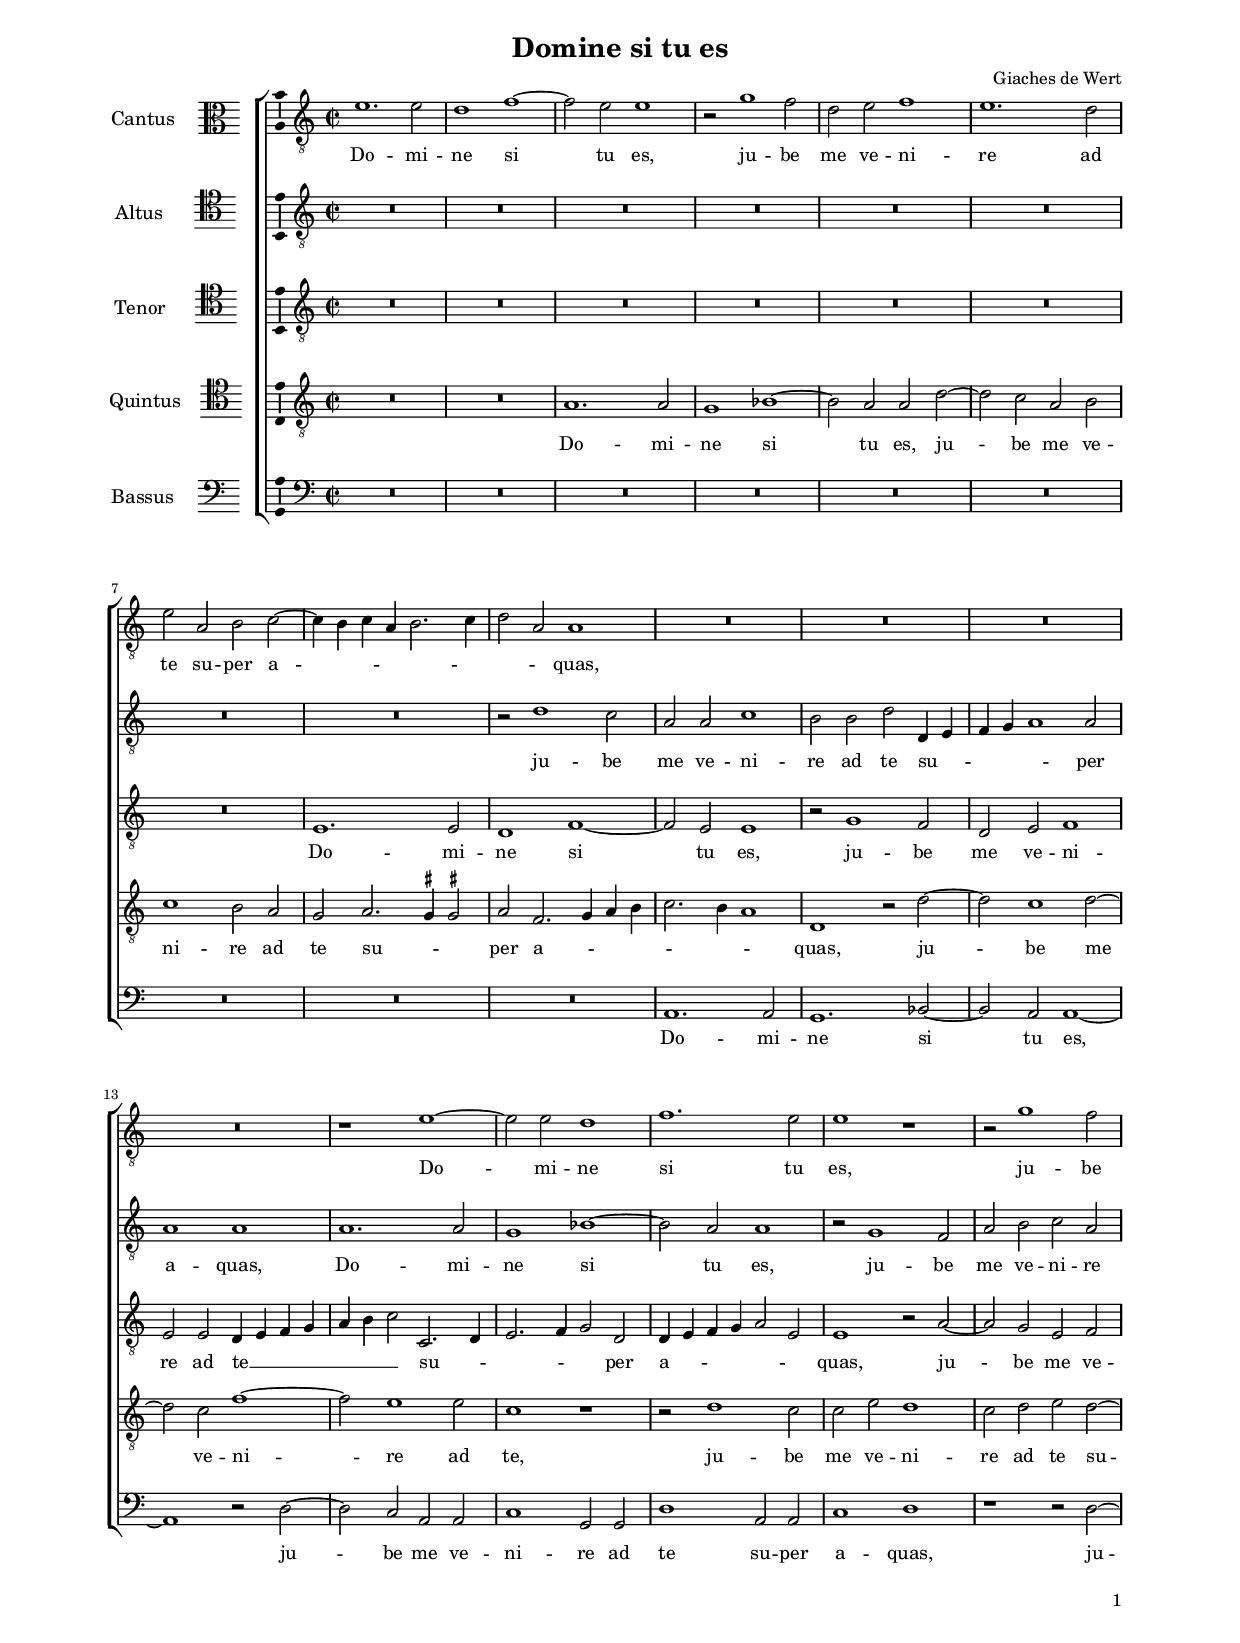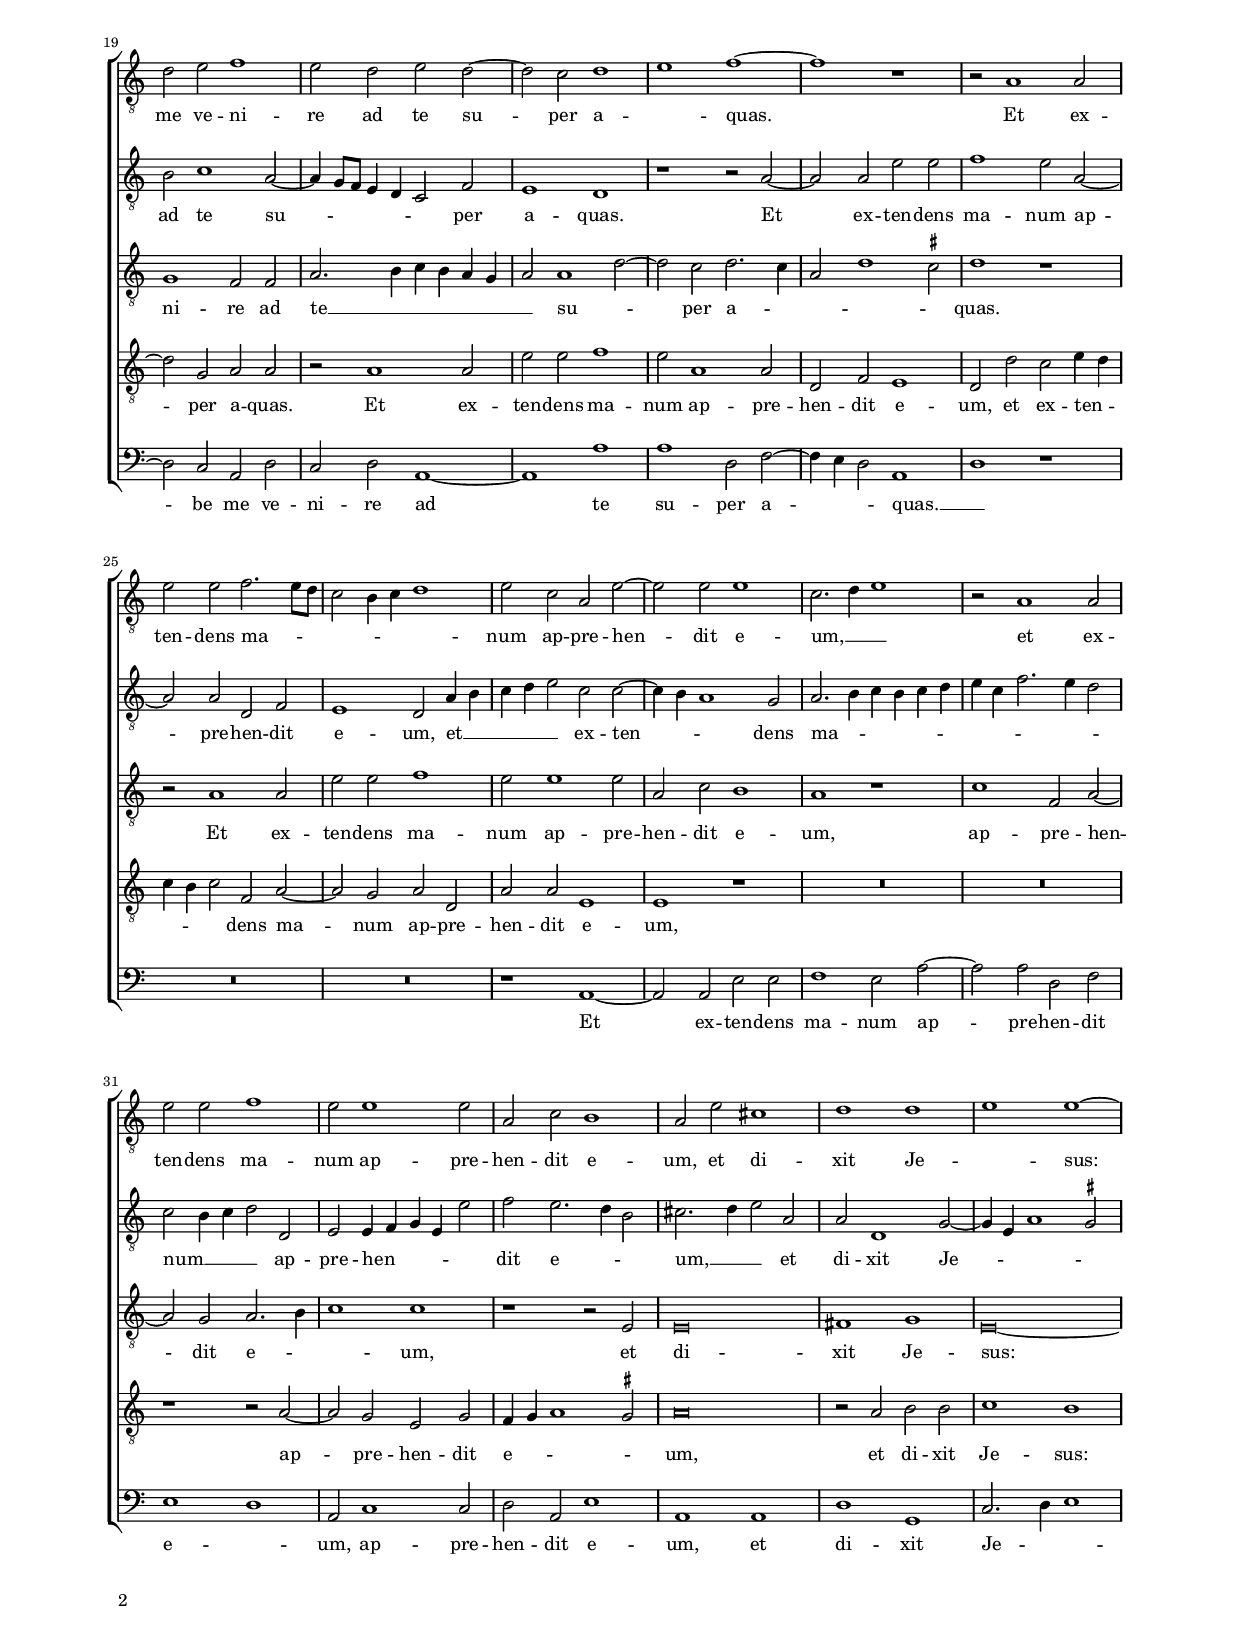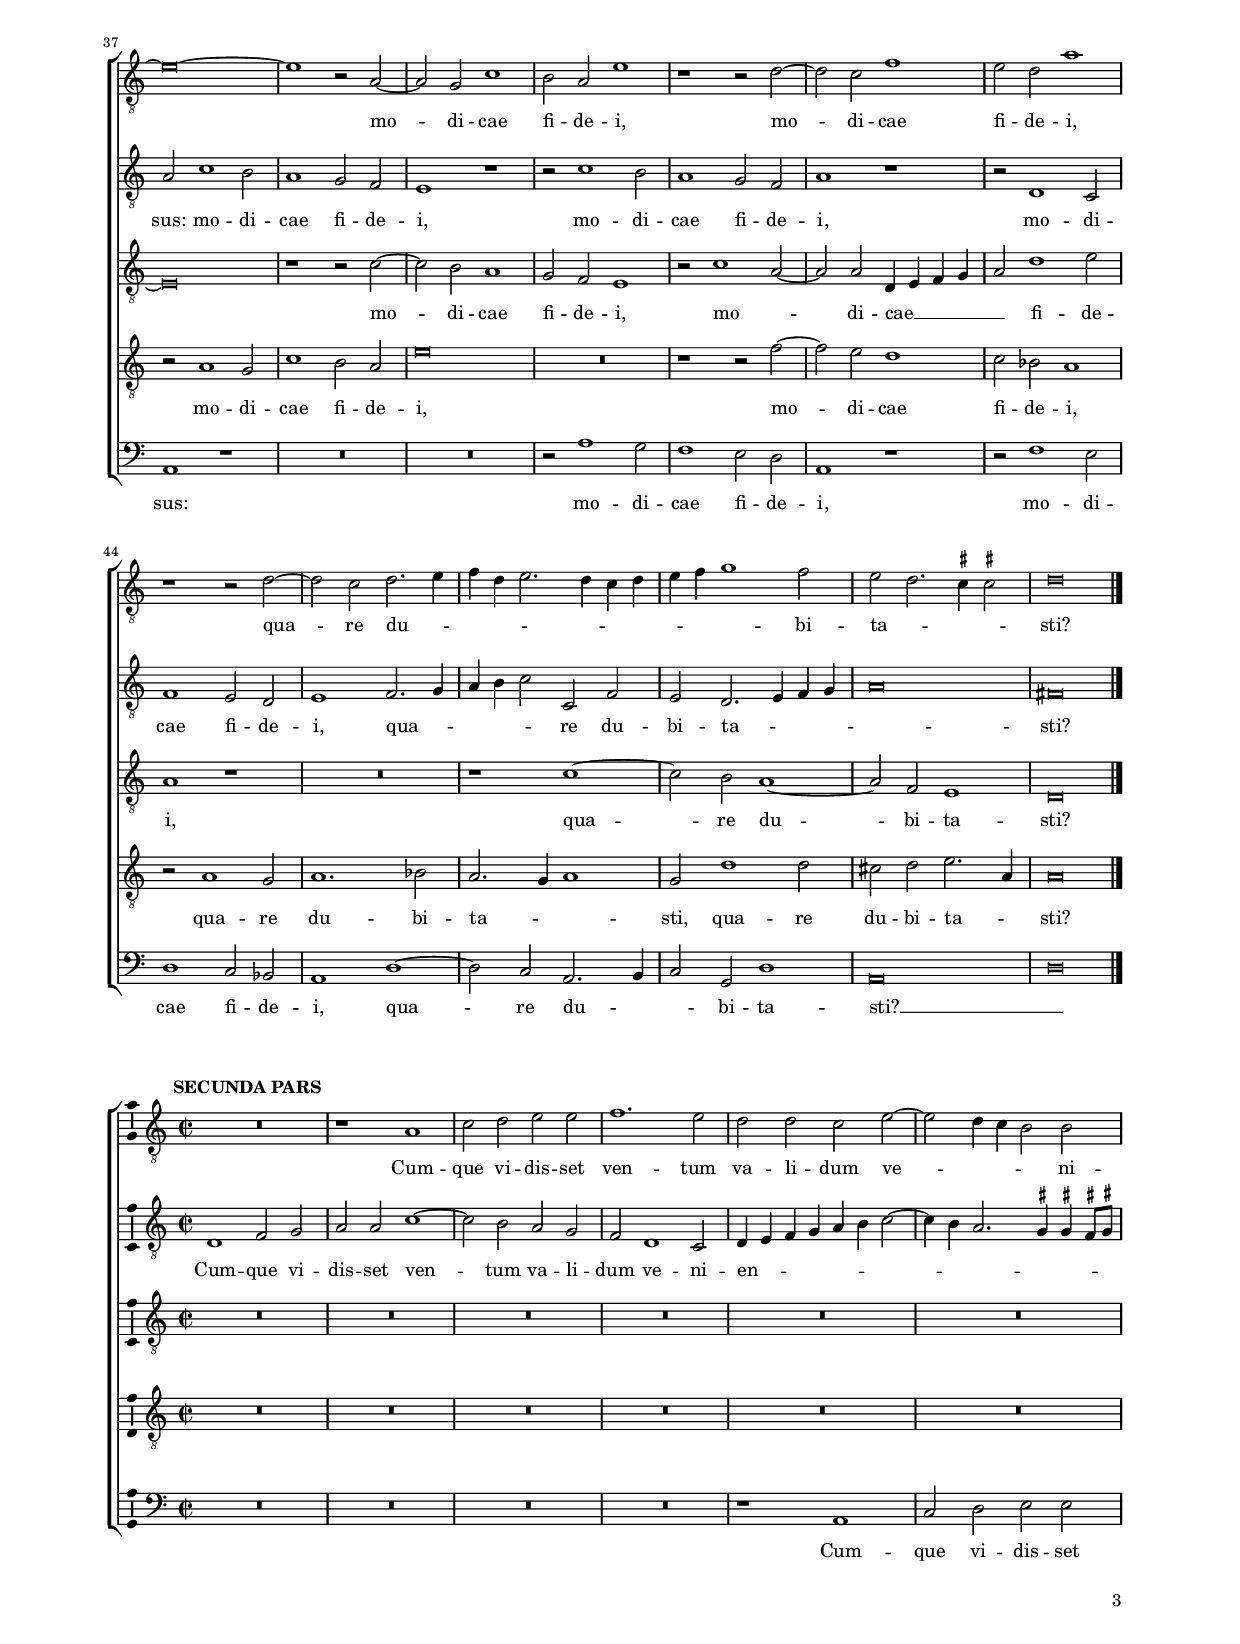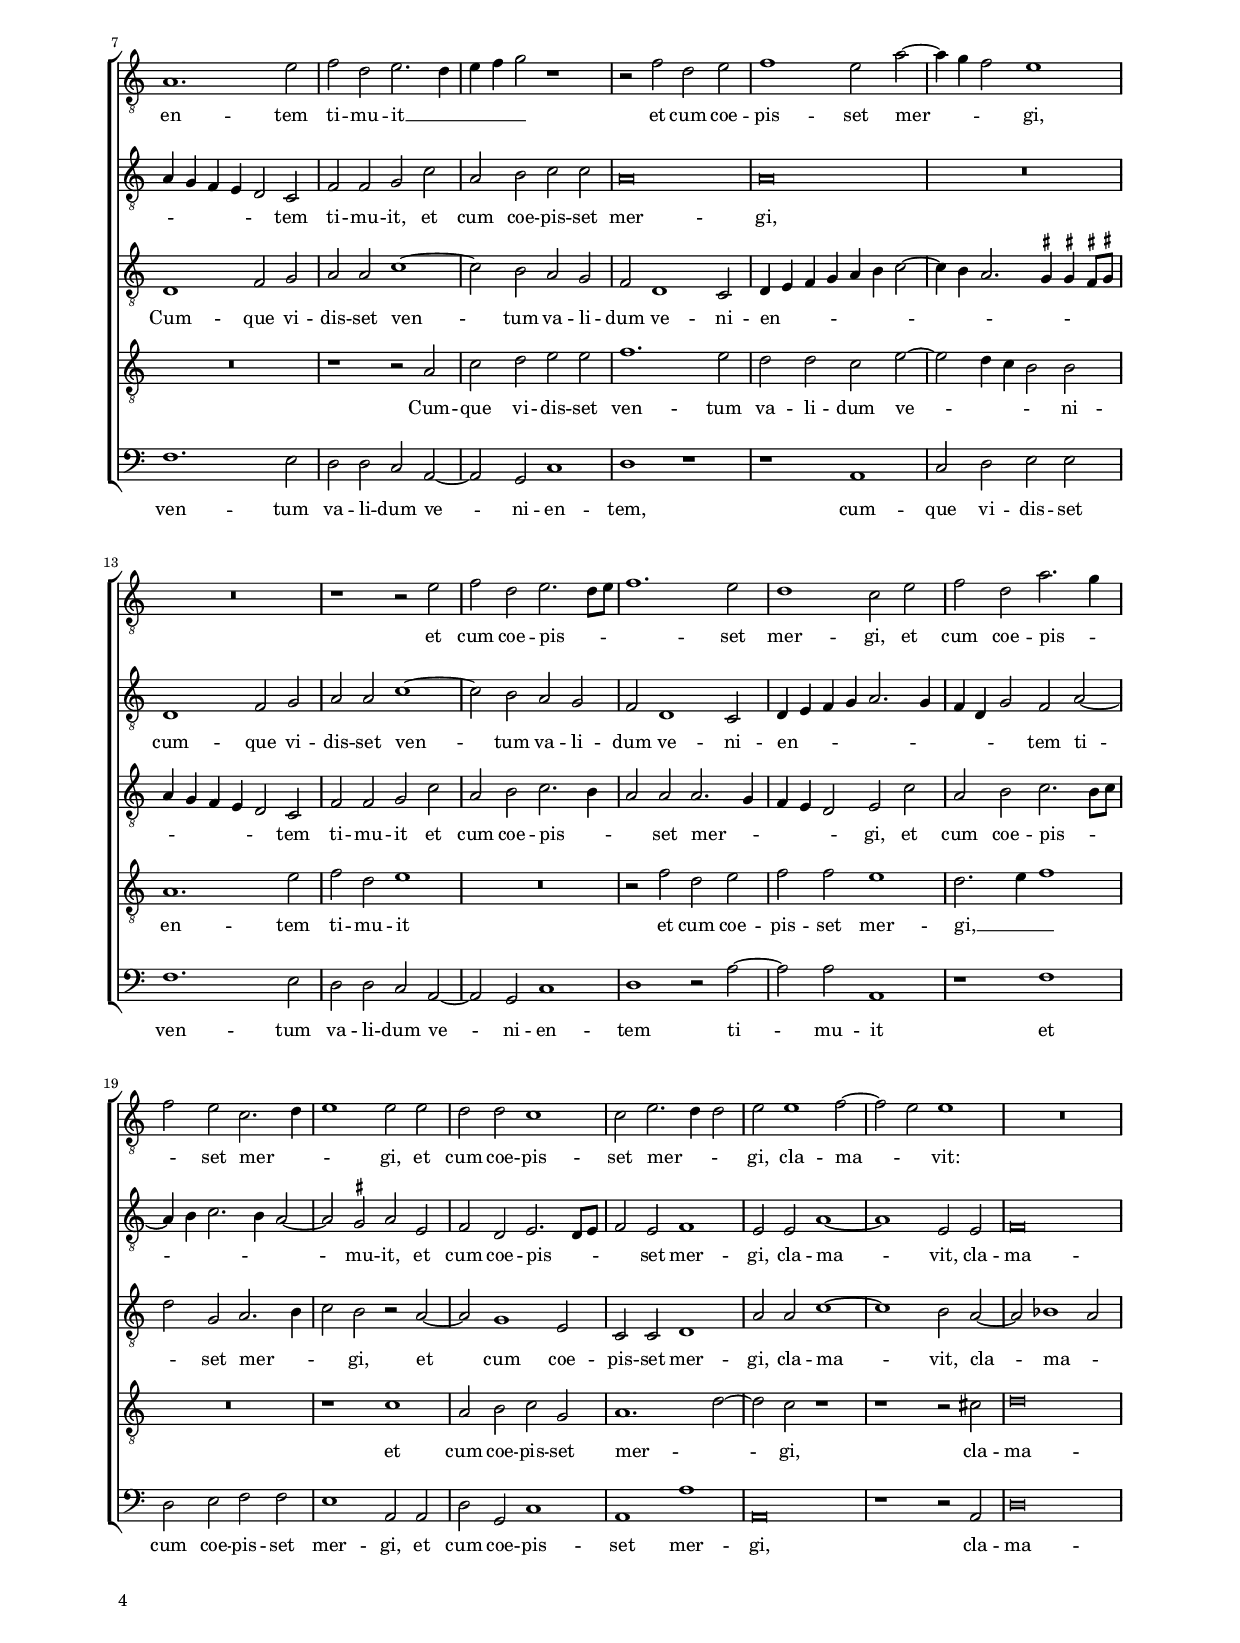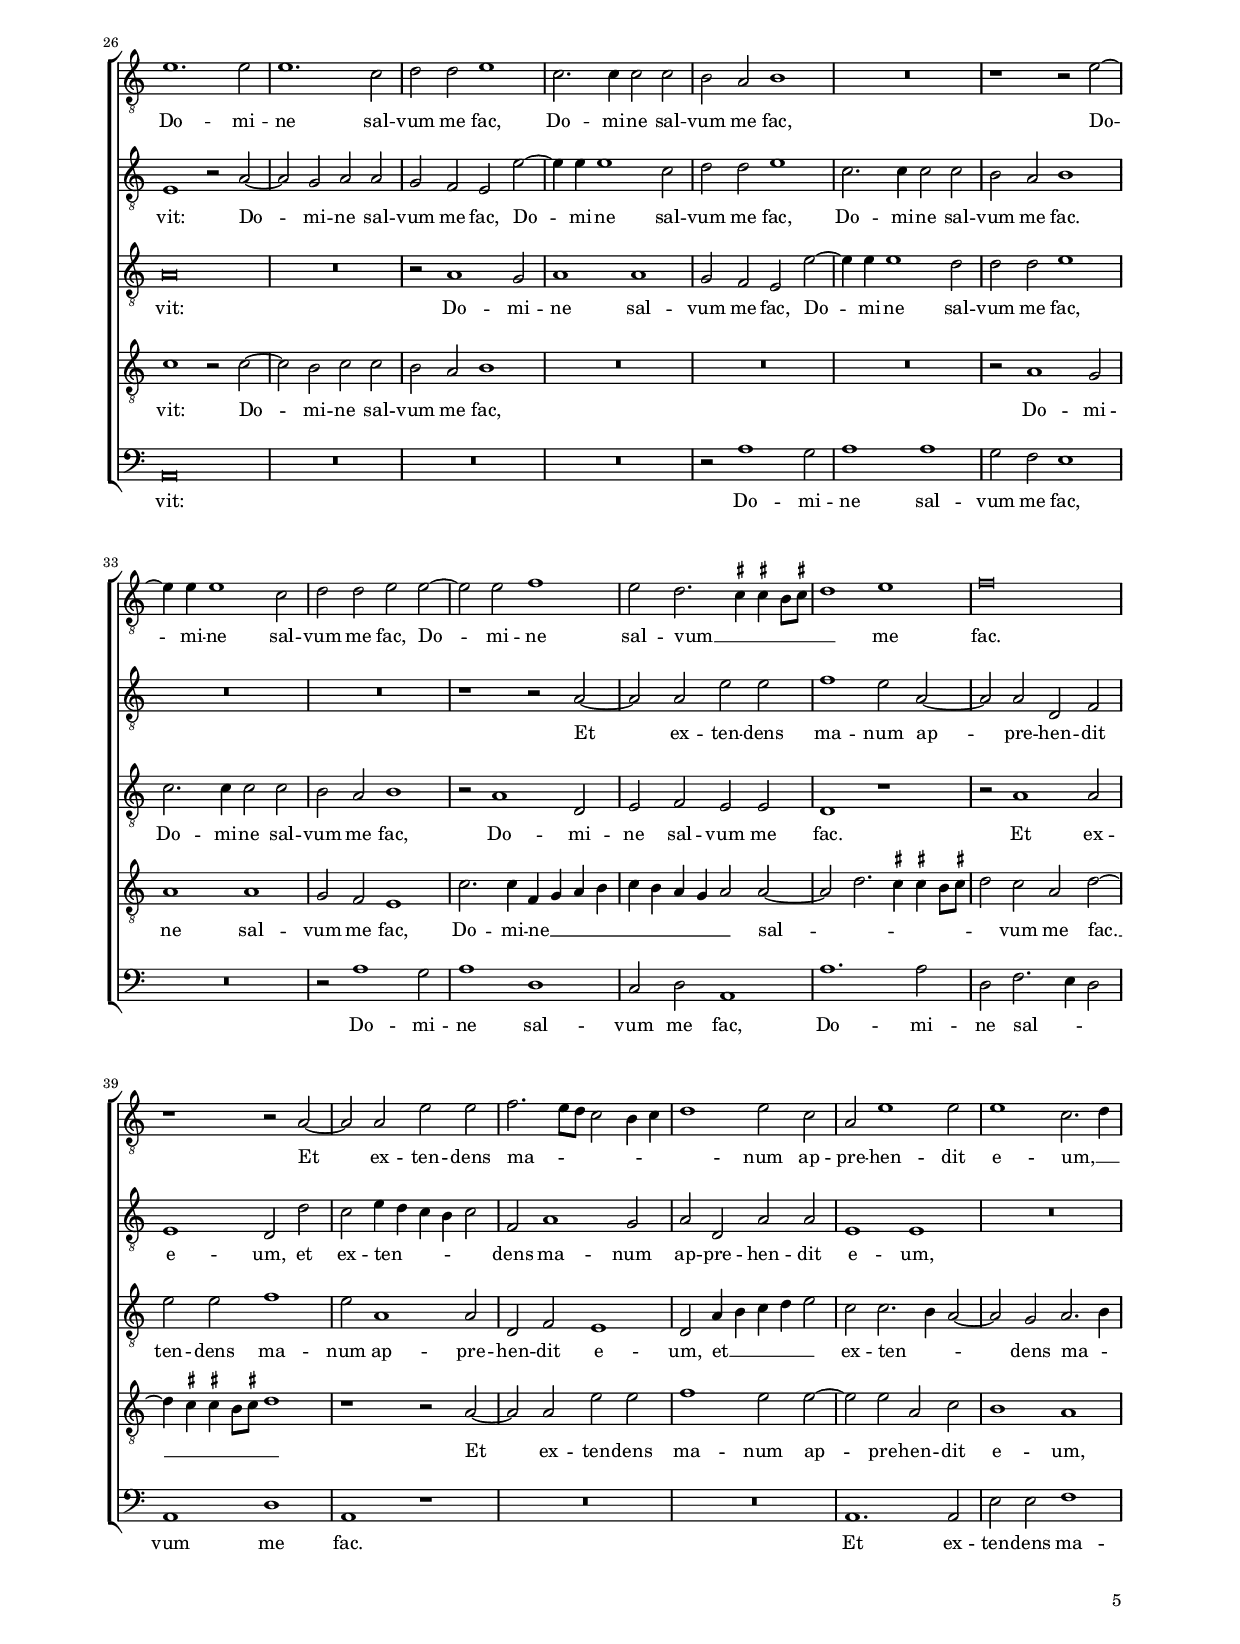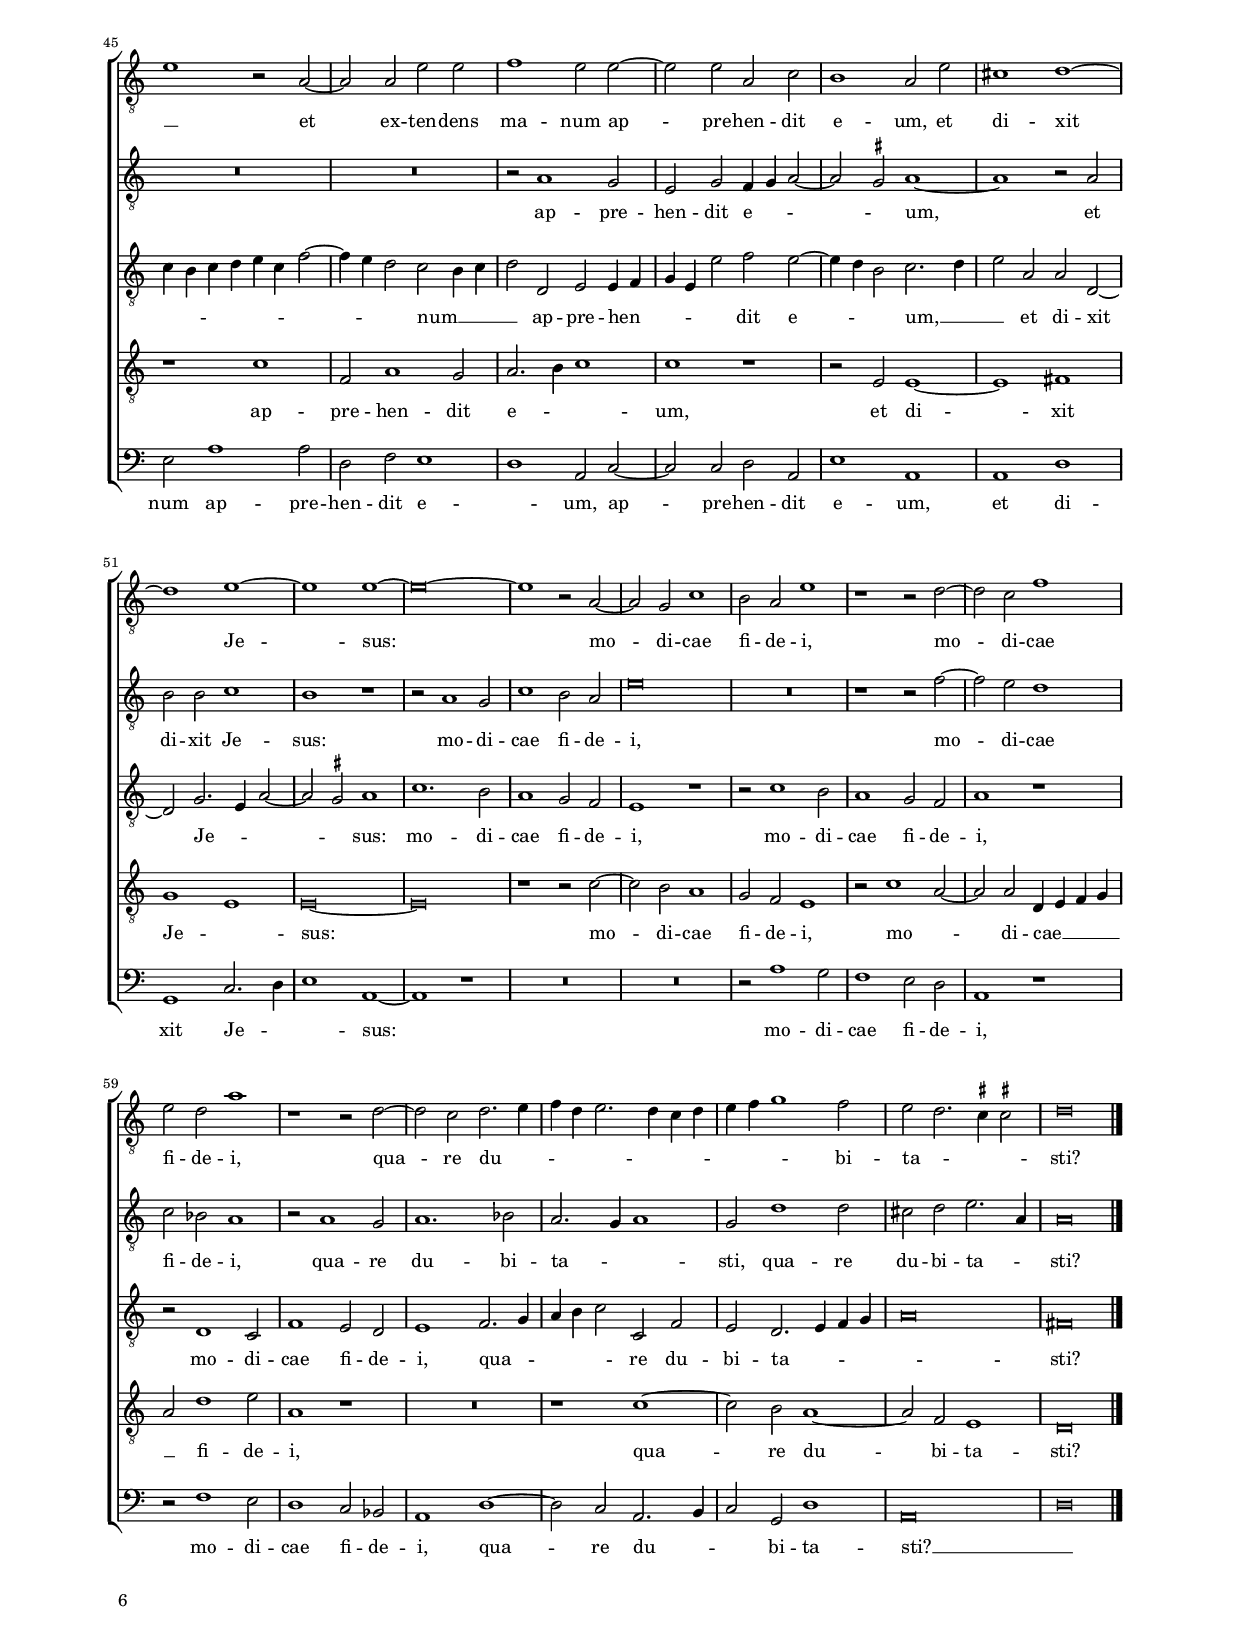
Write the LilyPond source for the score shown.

\header
{
  title="Domine si tu es"
  composer="Giaches de Wert"
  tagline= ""
}

\version "2.24.1"
\include "deutsch.ly"
#(set-global-staff-size 15)
% #(set-default-paper-size "letter")
#(ly:set-option 'point-and-click #f)

	
	ficta = { \once \set suggestAccidentals = ##t }
	
	forget = #(define-music-function (music) (ly:music?) #{
		\accidentalStyle forget
		$music
		\accidentalStyle default
		#})
	

\paper
	{
	top-margin = 1.8 \cm
	bottom-margin = 1.2 \cm
	left-margin = 2 \cm
	right-margin = 2 \cm
	ragged-bottom = ##f
	ragged-last-bottom = ##t
	print-page-number = ##f
	score-system-spacing = #'((basic-distance . 16) (minimum-distance . 14) (padding . 5) (strechability . 150))
	system-system-spacing = #'((basic-distance . 16) (minimum-distance . 14) (padding . 5) (strechability . 150))
	oddFooterMarkup=\markup   \fill-line { "" \fromproperty #'page:page-number-string }
	evenFooterMarkup=\markup  \fill-line { \fromproperty #'page:page-number-string "" }
	last-bottom-spacing = #'((basic-distance . 12) (minimum-distance . 7) (padding . 4))
%	systems-per-page = 3
%       page-count = 6
%	min-systems-per-page = 3
	}

global = {
	\key c \major
	\time 2/2 \set Score.measureLength = #(ly:make-moment 2/1)
	\skip 1*2*49 \bar "|."
	}
	

incipitcantus = \markup { \score {
	{
	\set Staff.instrumentName = \markup { \fontsize #1 "Cantus" }
	\key c \major
	\clef alto
	s4 \bar ""
	}
	\layout  {
	raggedright = ##t
	indent = 1.8 \cm
	line-width = 2.5 \cm
	\context { \Staff \remove Time_signature_engraver }
	\override Staff.Clef.Y-extent = #'(0 . 0)
	}} \hspace #1 }
      
      
incipitaltus = \markup { \score {
	{
	\set Staff.instrumentName = \markup { \fontsize #1 "Altus" }
	\key c \major
	\clef tenor
	s4 \bar ""
	}
	\layout  {
	raggedright = ##t
	indent = 1.8 \cm
	line-width = 2.5 \cm
	\context { \Staff \remove Time_signature_engraver }
	\override Staff.Clef.Y-extent = #'(0 . 0)
	}} \hspace #1 }


incipittenor = \markup { \score {
	{
	\set Staff.instrumentName = \markup { \fontsize #1 "Tenor" }
	\key c \major
	\clef tenor
	s4 \bar ""
	}
	\layout  {
	raggedright = ##t
	indent = 1.8 \cm
	line-width = 2.5 \cm
	\context { \Staff \remove Time_signature_engraver }
	\override Staff.Clef.Y-extent = #'(0 . 0)
	}} \hspace #1 }
      
      
incipitquintus = \markup { \score {
	{
	\set Staff.instrumentName = \markup { \fontsize #1 "Quintus" }
	\key c \major
	\clef tenor
	s4 \bar ""
	}
	\layout  {
	raggedright = ##t
	indent = 1.8 \cm
	line-width = 2.5 \cm
	\context { \Staff \remove Time_signature_engraver }
	\override Staff.Clef.Y-extent = #'(0 . 0)
	}} \hspace #1 }
      
      
incipitbassus = \markup { \score {
	{
	\set Staff.instrumentName = \markup { \fontsize #1 "Bassus" }
	\key c \major
	\clef bass
	s4 \bar ""
	}
	\layout  {
	raggedright = ##t
	indent = 1.8 \cm
	line-width = 2.5 \cm
	\context { \Staff \remove Time_signature_engraver }
	\override Staff.Clef.Y-extent = #'(0 . 0)
	}} \hspace #1 }


cantus =  \relative c'
	{
	e1. e2
	d1 f~
	f2 e e1
	r2 g1 f2
%5
	d2 e f1 |
	e1. d2
	e2 a, h c~
	c4 h c a h2. c4
	d2 a a1
%10
	R\breve |
	R\breve
	R\breve
	R\breve
	r1 e'~
%15
	e2 e d1 |
	f1. e2
	e1 r
	r2 g1 f2
	d2 e f1
%20
	e2 d e d~ |
	d2 c d1
	e1 f~
	f1 r
	r2 a,1 a2
%25
	e'2 e f2. e8 d |
	c2 h4 c d1
	e2 c a e'~
	e2 e e1
	c2. d4 e1
%30
	r2 a,1 a2 |
	e'2 e f1
	e2 e1 e2
	a,2 c h1
	a2 e' cis1
%35
	d1 d |
	e1 e~
	e\breve~
	e1 r2 a,~
	a2 g c1
%40
	h2 a e'1 |
	r1 r2 d~
	d2 c f1
	e2 d a'1
	r1 r2 d,~
%45
	d2 c d2. e4 |
	f4 d e2. d4 c d
	e4 f g1 f2
	e2 d2. \ficta cis4 \ficta cis!2
	d\breve |
	}


altus =  \relative c'
	{
	R\breve
	R\breve
	R\breve
	R\breve
%5
	R\breve |
	R\breve
	R\breve
	R\breve
	r2 d1 c2
%10
	a2 a c1 |
	h2 h d d,4 e
	f4 g a1 a2
	a1 a
	a1. a2
%15
	g1 b~ | 
	b2 a2 a1
	r2 g1 f2
	a2 h c a
	h2 c1 a2~
%20
	a4 g8 f e4 d c2 f |
	e1 d
	r1 r2 a'~
	a2 a e'2 e
	f1 e2 a,~
%25
	a2 a d, f |
	e1 d2 a'4 h
	c4 d e2 c c~
	c4 h4 a1 g2 % \ficta gis2
	a2. h4 c h c d
%30
	e4 c f2. e4 d2  |
	c2 h4 c	d2 d,
	e2 e4 f g4 e e'2
	f2 e2. d4 h2
	cis2. d4 e2 a,
%35
	a2 d,1 g2~ |
	g4 e a1 \ficta gis2
	a2 c1 h2
	a1 g2 f
	e1 r
%40
	r2 c'1 h2 |
	a1 g2 f
	a1 r
	r2 d,1 c2
	f1 e2 d
%45
	e1 f2. g4 |
	a4 h c2 c,2 f
	e2 d2. e4 f g
	a\breve
	fis\breve |
	}


tenor =  \relative c'
	{
	R\breve
	R\breve
	R\breve
	R\breve
%5
	R\breve |
	R\breve
	R\breve
	e,1. e2
	d1 f~
%10
	f2 e e1 |
	r2 g1 f2
	d2 e f1
	e2 e d4 e f g
	a4 h c2 c,2. d4
%15
	e2. f4 g2 d |
	d4 e f g a2 e
	e1 r2 a~
	a2 g e f
	g1 f2 f
%20
	a2. h4 c h a g |
	a2 a1 d2~
	d2 c2 d2. c4 |
	a2 d1 \ficta cis2
	d1 r
%25
	r2 a1 a2 |
	e'2 e f1
	e2 e1 e2
	a,2 c h1
	a1 r
%30
	c1 f,2 a~ |
	a2 g a2. h4
	c1 c
	r1 r2 e,
	e\breve
%35
	fis1 g |
	e\breve~
	e\breve
	r1 r2 c'~
	c2 h a1
%40
	g2 f e1 |
	r2 c'1 a2~
	a2 a d,4 e f g
	a2 d1 e2
	a,1 r
%45
	R\breve |
	r1 c~
	c2 h a1~
	a2 f e1
	d\breve |
	}


quintus  =  \relative c'
	{
	R\breve
	R\breve
	a1. a2
	g1 b~
%5
	b2 a a d~ |
	d2 c a h
	c1 h2 a
	g2 a2. \ficta gis4 \ficta gis!2
	a2 f2. g4 a h
%10
	c2. h4 a1 |
	d,1 r2 d'~
	d2 c1 d2~
	d2 c f1~
	f2 e1 e2
%15
	c1 r |
	r2 d1 c2
	c2 e d1
	c2 d e d~ |
	d2 g, a a
%20
	r2 a1 a2 |
	e'2 e f1
	e2 a,1 a2
	d,2 f e1
	d2 d' c e4 d
%25
	c4 h c2 f, a~ |
	a2 g a d,
	a'2 a e1
	e1 r
	R\breve
%30
	R\breve |
	r1 r2 a~
	a2 g e g
	f4 g a1 \ficta gis2
	a\breve
%35
	r2 a h h |
	c1 h
	r2 a1 g2
	c1 h2 a
	e'\breve
%40
	R\breve |
	r1 r2 f~
	f2 e d1
	c2 b a1
	r2 a1 g2
%45
	a1. b2 |
	a2. g4 a1
	g2 d'1 d2
	cis2 d e2. a,4
	a\breve |
	}


bassus  =  \relative c
	{
	R\breve
	R\breve
	R\breve
	R\breve
%5
	R\breve |
	R\breve
	R\breve
	R\breve
	R\breve
%10
	a1. a2 |
	g1. b2~
	b2 a a1~
	a1 r2 d~
	d2 c a a
%15
	c1 g2 g |
	d'1 a2 a
	c1 d
	r1 r2 d~
	d2 c a d
%20
	c2 d a1~ |
	a1 a'
	a1 d,2 f~
	f4 e d2 a1
	d1 r
%25
	R\breve |
	R\breve
	r1 a~
	a2 a e' e
	f1 e2 a~
%30
	a2 a d, f |
	e1 d
	a2 c1 c2
	d2 a e'1
	a,1 a
%35
	d1 g, |
	c2. d4 e1
	a,1 r
	R\breve
	R\breve
%40
	r2 a'1 g2 |
	f1 e2 d
	a1 r
	r2 f'1 e2
	d1 c2 b
%45
	a1 d~ |
	d2 c a2. h4
	c2 g d'1
	a\breve
	d\breve |
	}


lyricscantus = \lyricmode {
	Do -- mi -- ne si tu es,
        ju -- be me ve -- ni -- re ad te su -- per a -- _ _ _ _ _ _ _ quas,
        Do -- mi -- ne si tu es,
        ju -- be me ve -- ni -- re ad te su -- per a -- _ quas.
        Et ex -- ten -- dens ma -- _ _ _ _ _ _ num ap -- pre -- hen -- dit e -- um, __ _ _
        et ex -- ten -- dens ma -- num ap -- pre -- hen -- dit e -- um,
        et di -- xit Je -- _ sus:
        mo -- di -- cae fi -- de -- i,
        mo -- di -- cae fi -- de -- i,
        qua -- re du -- _ _ _ _ _ _ _ _ _ _ bi -- ta -- _ _ _ sti?
	}


lyricsaltus = \lyricmode {
	ju -- be me ve -- ni -- re ad te su -- _ _ _ _ per a -- quas,
        Do -- mi -- ne si tu es,
        ju -- be me ve -- ni -- re ad te su -- _ _ _ _ _ per a -- quas.
        Et ex -- ten -- dens ma -- num ap -- pre -- hen -- dit e -- um,
        et __ _ _ _ _ ex -- ten -- _ _ dens ma -- _ _ _ _ _ _ _ _ _ _ num __ _ _ _ 
        ap -- pre -- hen -- _ _ _ _ dit e -- _ _ um, __ _ _
        et di -- xit Je -- _ _ _ sus:
        mo -- di -- cae fi -- de -- i,
        mo -- di -- cae fi -- de -- i,
        mo -- di -- cae fi -- de -- i,
        qua -- _ _ _ _ re du -- bi -- ta -- _ _ _ _ sti?
	}


lyricstenor = \lyricmode {
	Do -- mi -- ne si tu es,
        ju -- be me ve -- ni -- re ad te __ _ _ _ _ _ _ su -- _ _ _ _ per a -- _ _ _ _ _ quas,
        ju -- be me ve -- ni -- re ad te __ _ _ _ _ _ _ su -- _ per a -- _ _ _ _ quas.
        Et ex -- ten -- dens ma -- num ap -- pre -- hen -- dit e -- um,
        ap -- pre -- hen -- dit e -- _ _ um,
        et di -- xit Je -- sus:
        mo -- di -- cae fi -- de -- i,
        mo -- _ di -- cae __ _ _ _ _ fi -- de -- i,
        qua -- re du -- bi -- ta -- sti?
	}


lyricsquintus = \lyricmode {
	Do -- mi -- ne si tu es,
        ju -- be me ve -- ni -- re ad te su -- _ _ per a -- _ _ _ _ _ _ quas,
        ju -- be me ve -- ni -- re ad te,
        ju -- be me ve -- ni -- re ad te su -- per a -- quas.
        Et ex -- ten -- dens ma -- num ap -- pre -- hen -- dit e -- um,
        et ex -- ten -- _ _ _ _ dens ma -- num ap -- pre -- hen -- dit e -- um,
        ap -- pre -- hen -- dit e -- _ _ _ um,
        et di -- xit Je -- sus:
        mo -- di -- cae fi -- de -- i,
        mo -- di -- cae fi -- de -- i,
        qua -- re du -- bi -- ta -- _ _ sti,
        qua -- re du -- bi -- ta -- _ sti?
	}


lyricsbassus = \lyricmode {
	Do -- mi -- ne si tu es,
        ju -- be me ve -- ni -- re ad te su -- per a -- quas,
        ju -- be me ve -- ni -- re ad te su -- per a -- _ _ quas. __ _
        Et ex -- ten -- dens ma -- num ap -- pre -- hen -- dit e -- _ um,
        ap -- pre -- hen -- dit e -- um,
        et di -- xit Je -- _ _ sus:
        mo -- di -- cae fi -- de -- i,
        mo -- di -- cae fi -- de -- i,
        qua -- re du -- _ _ bi -- ta -- sti? __ _
	}


\score
{  
	\transpose c c {
	\new ChoirStaff \with { \override StaffGrouper.staff-staff-spacing.basic-distance = #12 }
	<<

	\new Staff << \global
	\new Voice="v1" {
		\set Staff.instrumentName=\incipitcantus
		\set Staff.midiInstrument = "reed organ"
		\clef "G_8"
		\cantus }
	\new Lyrics \lyricsto "v1" {\lyricscantus }
	>>


	\new Staff << \global
	\new Voice="v2" {
		\set Staff.instrumentName=\incipitaltus
		\set Staff.midiInstrument = "reed organ"
		\clef "G_8"
		\altus}
	\new Lyrics \lyricsto "v2" {\lyricsaltus }
	>>


	\new Staff << \global
	\new Voice="v3" {
		\set Staff.instrumentName=\incipittenor
		\set Staff.midiInstrument = "reed organ"
		\clef "G_8"
		\tenor }
	\new Lyrics \lyricsto "v3" {\lyricstenor }
	>>


	\new Staff << \global
	\new Voice="v5" {
		\set Staff.instrumentName=\incipitquintus
		\set Staff.midiInstrument = "reed organ"
		\clef "G_8"
		\quintus}
	\new Lyrics \lyricsto "v5" {\lyricsquintus }
	>>


	\new Staff << \global
	\new Voice="v4" {
		\set Staff.instrumentName=\incipitbassus
		\set Staff.midiInstrument = "reed organ"
		\clef bass
		\bassus }
	\new Lyrics \lyricsto "v4" {\lyricsbassus}
	>>

	>>
	} % transpose

	\layout
	{
	indent = 2.5 \cm
	\context { \Staff \override TimeSignature.break-visibility = #end-of-line-invisible }
	\context { \Lyrics \override VerticalAxisGroup.nonstaff-relatedstaff-spacing.padding = #1.4 }
	\context { \Staff \consists "Ambitus_engraver" }
	\context { \Score \override BarNumber.padding = #2 }
	\context { \Voice \override NoteHead.style = #'baroque }
	}


\midi
	{
    	\tempo 2 = 90
	}

}

%%%%%%%%%%%%%%%%%%%%  SECUNDA PARS %%%%%%%%%%%%%%%%%%%%


global = {
	\key c \major
	\time 2/2 \set Score.measureLength = #(ly:make-moment 2/1)
	\skip 1*2*65 \bar "|."
	}


cantus =  \relative c'
	{
	R\breve
	r1 a
	c2 d e e
	f1. e2
%5
	d2 d c e~ |
	e2 d4 c h2 h
	a1. e'2
	f2 d e2. d4
	e4 f g2 r1
%10
	r2 f d e |
	f1 e2 a~
	a4 g f2 e1
	R\breve
	r1 r2 e
%15
	f2 d e2. d8 e
	f1. e2 |
	d1 c2 e
	f2 d a'2. g4
	f2 e c2. d4
%20
	e1 e2 e
	d2 d c1 |
	c2 e2. d4 d2
	e2 e1 f2~
	f2 e e1
%25
	R\breve
	e1. e2 |
	e1. c2
	d2 d e1
	c2. c4 c2 c
%30
	h2 a h1
	R\breve |
	r1 r2 e~
	e4 e e1 c2
	d2 d e e~
%35
	e2 e f1
	e2 d2. \ficta cis4 \ficta cis! h8 \ficta cis! |
	d1 e
	f\breve
	r1 r2 a,~
%40
	a2 a e' e
	f2. e8 d c2 h4 c |
	d1 e2 c
	a2 e'1 e2
	e1 c2. d4
%45
	e1 r2 a,~
	a2 a e' e |
	f1 e2 e~
	e2 e a, c
	h1 a2 e'
%50
	cis1 d~
	d1 e~ |
	e1 e~
	e\breve~
	e1 r2 a,~
%55
	a2 g c1
	h2 a e'1 |
	r1 r2 d~
	d2 c f1
	e2 d a'1
%60
	r1 r2 d,~
	d2 c d2. e4 |
	f4 d e2. d4 c d
	e4 f g1 f2
	e2 d2. \ficta cis4 \ficta cis!2
%65
	d\breve |
	}


altus =  \relative c'
	{
	d,1 f2 g
	a2 a c1~
	c2 h a g
	f2 d1 c2
%5
	d4 e f g a h c2~ |
	c4 h a2. \ficta gis4 \ficta gis! \ficta fis8 \ficta gis!
	a4 g f e d2 c
	f2 f g c
	a2 h c c
%10
	a\breve |
	a\breve
	R\breve
	d,1 f2 g
	a2 a c1~
%15
	c2 h a g |
	f2 d1 c2
	d4 e f g a2. g4
	f4 d g2 f a~
	a4 h c2. h4 a2~
%20
	a2 \ficta gis a e |
	f2 d e2. d8 e
	f2 e f1
	e2 e a1~
	a1 e2 e
%25
	f\breve |
	e1 r2 a~
	a2 g a a
	g2 f e e'~
	e4 e e1 c2
%30
	d2 d e1 |
	c2. c4 c2 c
	h2 a h1
	R\breve
	R\breve
%35
	r1 r2 a~ |
	a2 a e' e
	f1 e2 a,~
	a2 a d, f
	e1 d2 d'
%40
	c2 e4 d c h c2 |
	f,2 a1 g2
	a2  d, a' a
	e1 e
	R\breve
%45
	R\breve |
	R\breve
	r2 a1 g2
	e2 g f4 g a2~
	a2 \ficta gis a1~
%50
	a1 r2 a |
	h2 h c1
	h1 r
	r2 a1 g2
	c1 h2 a
%55
	e'\breve |
	R\breve
	r1 r2 f~
	f2 e d1
	c2 b a1
%60
	r2 a1 g2 |
	a1. b2
	a2. g4 a1
	g2 d'1 d2
	cis2 d e2. a,4
%65
	a\breve |
	}


tenor =  \relative c'
	{
	R\breve
	R\breve
	R\breve
	R\breve
%5
	R\breve |
	R\breve
	d,1 f2 g
	a2 a c1~
	c2 h a g
%10
	f2 d1 c2 |
	d4 e f g a h c2~
	c4 h a2. \ficta gis4 \ficta gis! \ficta fis8 \ficta gis!
	a4 g f e d2 c
	f2 f g c
%15
	a2 h c2. h4 |
	a2 a a2. g4
	f4 e d2 e c'
	a2 h c2. h8 c
	d2 g, a2. h4
%20
	c2 h r a~ |
	a2 g1 e2
	c2 c d1
	a'2 a c1~
	c1 h2 a~
%25
	a2 b1 a2 |
	a\breve
	R\breve
	r2 a1 g2
	a1 a
%30
	g2 f e e'~ |
	e4 e e1 d2
	d2 d e1
	c2. c4 c2 c
	h2 a h1
%35
	r2 a1 d,2 |
	e2 f e e
	d1 r
	r2 a'1 a2
	e'2 e f1
%40
	e2 a,1 a2 |
	d,2 f e1
	d2 a'4 h c d e2
	c2 c2. h4 a2~
	a2 g a2. h4
%45
	c4 h c d e c f2~ |
	f4 e d2 c h4 c
	d2 d, e e4 f
	g4 e e'2 f e~
	e4 d h2 c2. d4
%50
	e2 a, a d,~ |
	d2 g2. e4 a2~
	a2 \ficta gis a1
	c1. h2
	a1 g2 f
%55
	e1 r |
	r2 c'1 h2
	a1 g2 f
	a1 r
	r2 d,1 c2
%60
	f1 e2 d |
	e1 f2. g4
	a4 h c2 c, f
	e2 d2. e4 f g
	a\breve
%65
	fis\breve |
	}


quintus  =  \relative c'
	{
	R\breve
	R\breve
	R\breve
	R\breve
%5
	R\breve |
	R\breve
	R\breve
	r1 r2 a
	c2 d e e
%10
	f1. e2 |
	d2 d c e~
	e2 d4 c h2 h
	a1. e'2
	f2 d e1
%15
	R\breve |
	r2 f d e
	f2 f e1
	d2. e4 f1
	R\breve
%20
	r1 c |
	a2 h c g
	a1. d2~
	d2 c r1
	r1 r2 cis
%25
	d\breve |
	c1 r2 c~
	c2 h c c
	h2 a h1 
	R\breve
%30
	R\breve |
	R\breve
	r2 a1 g2
	a1 a
	g2 f e1
%35
	c'2. c4 f, g a h |
	c4 h a g a2 a~
	a2 d2. \ficta cis4 \ficta cis! h8 \ficta cis!
	d2 c a d~
	d4 \ficta cis \ficta cis! h8 \ficta cis! d1
%40
	r1 r2 a~ |
	a2 a e' e
	f1 e2 e~
	e2 e a, c
	h1 a
%45
	r1 c |
	f,2 a1 g2
	a2. h4 c1
	c1 r
	r2 e, e1~
%50
	e1 fis |
	g1 e
	e\breve~
	e\breve
	r1 r2 c'~
%55
	c2 h a1 |
	g2 f e1
	r2 c'1 a2~
	a2 a d,4 e f g
	a2 d1 e2
%60
	a,1 r |
	R\breve
	r1 c~
	c2 h a1~
	a2 f e1
%65
	d\breve |
	}


bassus  =  \relative c
	{
	R\breve
	R\breve
	R\breve
	R\breve
%5
	r1 a |
	c2 d e e
	f1. e2
	d2 d c a~
	a2 g c1
%10
	d1 r |
	r1 a
	c2 d e e
	f1. e2
	d2 d c a~
%15
	a2 g c1 |
	d1 r2 a'~
	a2 a a,1
	r1 f'
	d2 e f f
%20
	e1 a,2 a |
	d2 g, c1
	a1 a'
	a,\breve
	r1 r2 a
%25
	d\breve |
	a\breve
	R\breve
	R\breve
	R\breve
%30
	r2 a'1 g2 |
	a1 a
	g2 f e1
	R\breve
	r2 a1 g2
%35
	a1 d, |
	c2 d a1
	a'1. a2
	d,2 f2. e4 d2
	a1 d
%40
	a1 r |
	R\breve
	R\breve
	a1. a2
	e'2 e f1
%45
	e2 a1 a2 |
	d,2 f e1
	d1 a2 c~
	c2 c d a
	e'1 a,
%50
	a1 d |
	g,1 c2. d4
	e1 a,~
	a1 r
	R\breve
%55
	R\breve |
	r2 a'1 g2
	f1 e2 d
	a1 r
	r2 f'1 e2
%60
	d1 c2 b |
	a1 d~
	d2 c a2. h4
	c2 g d'1
	a\breve
%65
	d\breve |
	}


lyricscantus = \lyricmode {
	Cum -- que vi -- dis -- set ven -- tum va -- li -- dum 
        ve -- _ _ _ ni -- en -- tem ti -- mu -- it __ _ _ _ _
        et cum coe -- pis -- set mer -- _ _ gi,
        et cum coe -- pis -- _ _ _ set mer -- gi,
        et cum coe -- pis -- _ _ set mer -- _ _ gi,
        et cum coe -- pis -- set mer -- _ _ gi,
        cla -- ma -- _ vit:
        Do -- mi -- ne sal -- vum me fac,
        Do -- mi -- ne sal -- vum me fac,
        Do -- mi -- ne sal -- vum me fac,
        Do -- mi -- ne sal -- vum __ _ _ _ _ _ me fac.
        Et ex -- ten -- dens ma -- _ _ _ _ _ _ num ap -- pre -- hen -- dit e -- um, __ _ _
        et ex -- ten -- dens ma -- num ap -- pre -- hen -- dit e -- um,
        et di -- xit Je -- sus:
        mo -- di -- cae fi -- de -- i,
        mo -- di -- cae fi -- de -- i,
        qua -- re du -- _ _ _ _ _ _ _ _ _ _ bi -- ta -- _ _ _ sti?
	}


lyricsaltus = \lyricmode {
	Cum -- que vi -- dis -- set ven -- tum va -- li -- dum 
        ve --  ni -- en -- _ _ _ _ _ _ _ _ _ _ _ _ _ _ _ _ _ tem ti -- mu -- it,
        et cum coe -- pis -- set mer -- gi,
        cum -- que vi -- dis -- set ven -- tum va -- li -- dum
        ve -- ni -- en -- _ _ _ _ _ _ _ _ tem ti -- _ _ _ _ mu -- it,
        et cum coe -- pis -- _ _ _ set mer -- gi,
        cla -- ma -- vit,
        cla -- ma -- vit:
        Do -- mi -- ne sal -- vum me fac,
        Do -- mi -- ne sal -- vum me fac,
        Do -- mi -- ne sal -- vum me fac.
        Et ex -- ten -- dens ma -- num ap -- pre -- hen -- dit e -- um,
        et ex -- ten -- _ _ _ _ dens ma -- num ap -- pre -- hen -- dit e -- um,
        ap -- pre -- hen -- dit e -- _ _ _ um,
        et di -- xit Je -- sus:
        mo -- di -- cae fi -- de -- i,
        mo -- di -- cae fi -- de -- i,
        qua -- re du -- bi -- ta -- _ _ sti,
        qua -- re du -- bi -- ta -- _ sti?
	}


lyricstenor = \lyricmode {
	Cum -- que vi -- dis -- set ven -- tum va -- li -- dum 
        ve --  ni -- en -- _ _ _ _ _ _ _ _ _ _ _ _ _ _ _ _ _ tem ti -- mu -- it
        et cum coe -- pis -- _ _ set mer -- _ _ _ _ gi,
        et cum coe -- pis -- _ _ _ set mer -- _ _ gi,
        et cum coe -- pis -- set mer -- gi,
        cla -- ma -- vit,
        cla -- ma -- _ vit:
        Do -- mi -- ne sal -- vum me fac,
        Do -- mi -- ne sal -- vum me fac,
        Do -- mi -- ne sal -- vum me fac,
        Do -- mi -- ne sal -- vum me fac.
        Et ex -- ten -- dens ma -- num ap -- pre -- hen -- dit e -- um,
        et __ _ _ _ _ ex -- ten -- _ _ dens ma -- _ _ _ _ _ _ _ _ _ _ num __ _ _ _ 
        ap -- pre -- hen -- _ _ _ _ dit e -- _ _ um, __ _ _
        et di -- xit Je -- _ _ _ sus:
        mo -- di -- cae fi -- de -- i,
        mo -- di -- cae fi -- de -- i,
        mo -- di -- cae fi -- de -- i,
        qua -- _ _ _ _ re du -- bi -- ta -- _ _ _ _ sti?
	}


lyricsquintus = \lyricmode {
	Cum -- que vi -- dis -- set ven -- tum va -- li -- dum 
        ve -- _ _ _ ni -- en -- tem ti -- mu -- it
        et cum coe -- pis -- set mer -- gi, __ _ _
        et cum coe -- pis -- set mer -- _ gi,
        cla -- ma -- vit:
        Do -- mi -- ne sal -- vum me fac,
        Do -- mi -- ne sal -- vum me fac,
        Do -- mi -- ne __ _ _ _ _ _ _ _ _ sal -- _ _ _ _ _ _ vum me fac. __ _ _ _ _ _
        Et ex -- ten -- dens ma -- num ap -- pre -- hen -- dit e -- um,
        ap -- pre -- hen -- dit e -- _ _ um,
        et di -- xit Je -- _ sus:
        mo -- di -- cae fi -- de -- i,
        mo -- _ di -- cae __ _ _ _ _ fi -- de -- i,
        qua -- re du -- bi -- ta -- sti?
	}


lyricsbassus = \lyricmode {
	Cum -- que vi -- dis -- set ven -- tum va -- li -- dum ve --  ni -- en -- tem,
        cum -- que vi -- dis -- set ven -- tum va -- li -- dum ve --  ni -- en -- tem
        ti -- mu -- it
        et cum coe -- pis -- set mer -- gi,
        et cum coe -- pis -- set mer -- gi,
        cla -- ma -- vit:
        Do -- mi -- ne sal -- vum me fac,
        Do -- mi -- ne sal -- vum me fac,
        Do -- mi -- ne sal -- _ _ vum me fac.
        Et ex -- ten -- dens ma -- num ap -- pre -- hen -- dit e -- _ um,
        ap -- pre -- hen -- dit e -- um,
        et di -- xit Je -- _ _ sus:
        mo -- di -- cae fi -- de -- i,
        mo -- di -- cae fi -- de -- i,
        qua -- re du -- _ _ bi -- ta -- sti? __ _
	}


\score
	{  
	\transpose c c {
	\new ChoirStaff \with { \override StaffGrouper.staff-staff-spacing.basic-distance = #12 }
	<<

	\new Staff <<\global
	\new Voice="v1" {
	  %\set Staff.instrumentName=Cantus
		\set Staff.midiInstrument = "reed organ"
		\clef "G_8"
		\cantus }
	\new Lyrics \lyricsto "v1" {\lyricscantus }
	>>


	\new Staff << \global
	\new Voice="v2" {
	  %\set Staff.instrumentName=Altus
		\set Staff.midiInstrument = "reed organ"
		\clef "G_8"
		\altus}
	\new Lyrics \lyricsto "v2" {\lyricsaltus }
	>>


	\new Staff <<\global
	\new Voice="v3" {
	  %\set Staff.instrumentName=Tenor
		\set Staff.midiInstrument = "reed organ"
		\clef "G_8"
		\tenor }
	\new Lyrics \lyricsto "v3" {\lyricstenor }
	>>


	\new Staff << \global
	\new Voice="v5" {
	  %\set Staff.instrumentName=Quintus
		\set Staff.midiInstrument = "reed organ"
		\clef "G_8"
		\quintus}
	\new Lyrics \lyricsto "v5" {\lyricsquintus }
	>>


	\new Staff <<\global
	\new Voice="v4" {
	  %\set Staff.instrumentName=Bassus
		\set Staff.midiInstrument = "reed organ"
		\clef bass
		\bassus }
	\new Lyrics \lyricsto "v4" {\lyricsbassus}
	>>
	
	>>
	} % transpose

	\layout
	{
	indent = 0 \cm
	\context { \Staff \override TimeSignature.break-visibility = #end-of-line-invisible }
	\context { \Lyrics \override VerticalAxisGroup.nonstaff-relatedstaff-spacing.padding = #1.4 }
	\context { \Staff \consists "Ambitus_engraver" }
	\context { \Score \override BarNumber.padding = #2 }
	\context { \Voice \override NoteHead.style = #'baroque }
	}

    \header { piece = \markup { \raise #2 \hspace # 7 \bold "SECUNDA PARS"} }

\midi
	{
    	\tempo 2 = 90
	}
	
}

% EOF
